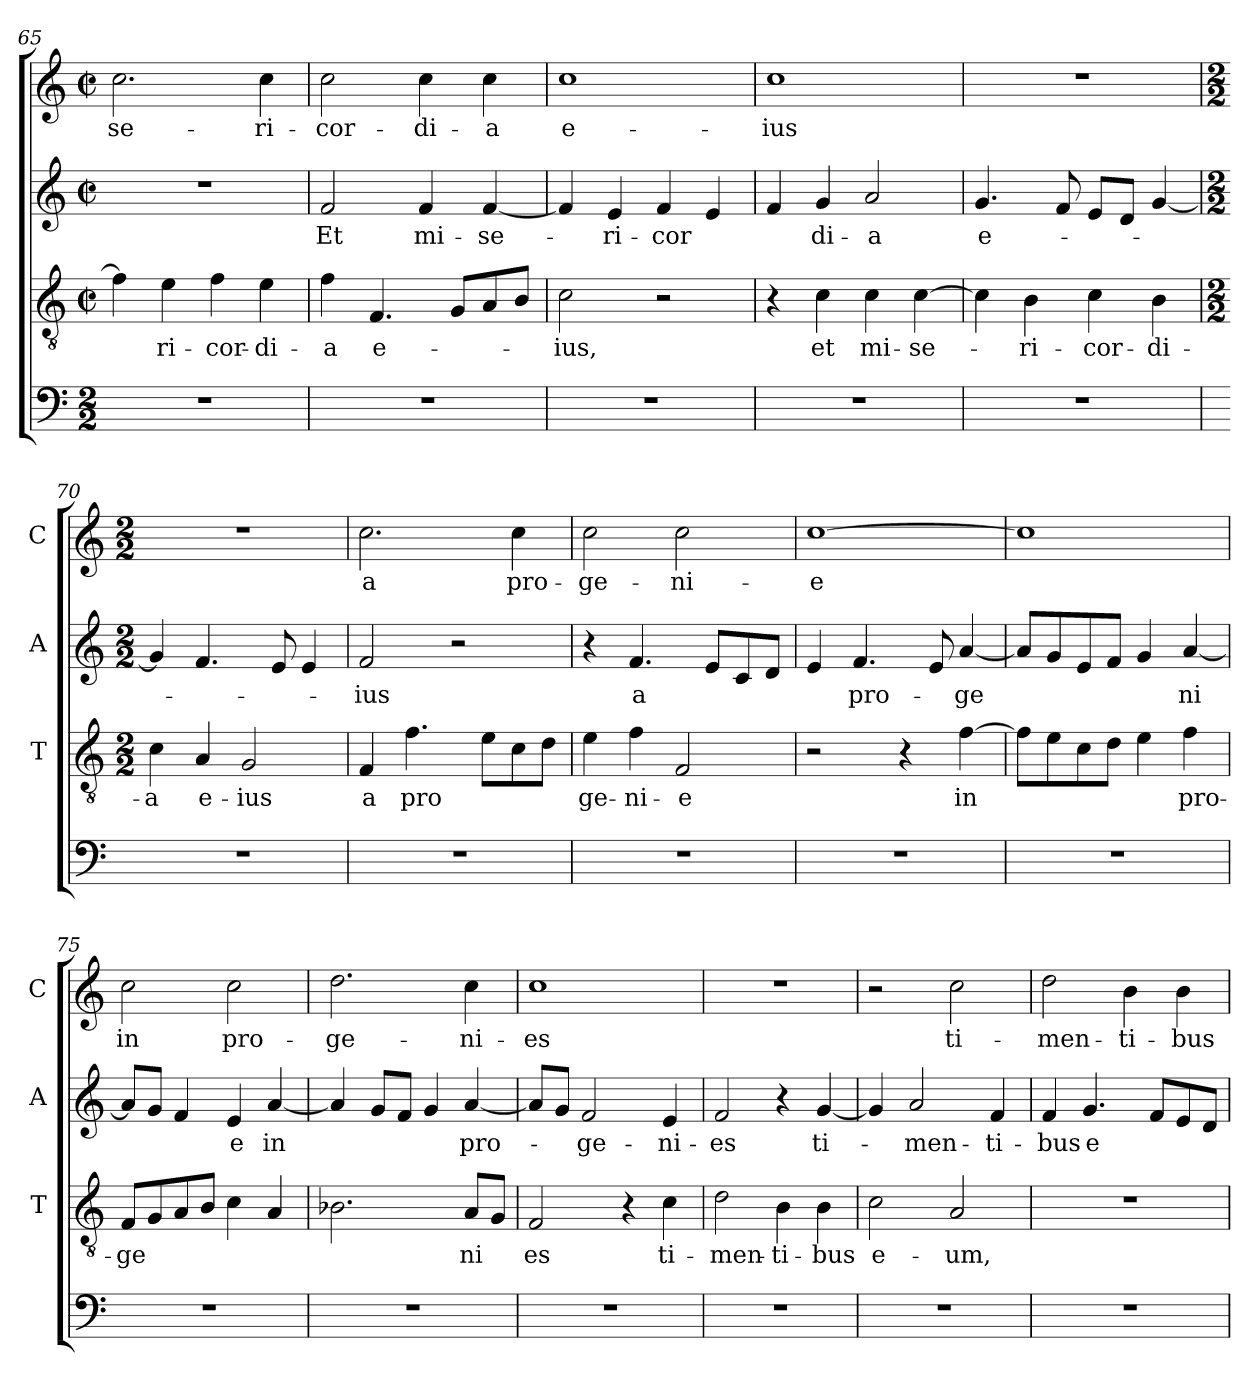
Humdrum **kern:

**kern	**kern	**text	**kern	**text	**kern	**text
*part4	*part3	*part3	*part2	*part2	*part1	*part1
*staff4	*staff3	*staff3	*staff2	*staff2	*staff1	*staff1
*	*I'T	*	*I'A	*	*I'C	*
*clefF4	*clefGv2	*	*clefG2	*	*clefG2	*
*k[]	*k[]	*	*k[]	*	*k[]	*
*C:	*C:	*	*C:	*	*C:	*
*M2/2	*M2/2	*	*M2/2	*	*M2/2	*
*	*met(c|)	*	*met(c|)	*	*met(c|)	*
=65	=65	=65	=65	=65	=65	=65
!	!	!	!	!	!	!LO:LY:b
1r	4f\]	.	1r	.	2.cc\	-se-
!	!	!LO:LY:b	!	!	!	!
.	4e\	-ri-	.	.	.	.
!	!	!LO:LY:b	!	!	!	!
.	4f\	-cor-	.	.	.	.
!	!	!LO:LY:b	!	!	!	!LO:LY:b
.	4e\	-di-	.	.	4cc\	-ri-
=66	=66	=66	=66	=66	=66	=66
!	!	!LO:LY:b	!	!LO:LY:b	!	!LO:LY:b
1r	4f\	-a	2f/	Et	2cc\	-cor-
!	!	!LO:LY:b	!	!	!	!
.	4.F/	e-	.	.	.	.
!	!	!	!	!LO:LY:b	!	!LO:LY:b
.	.	.	4f/	mi-	4cc\	-di-
.	8G/L	.	.	.	.	.
!	!	!	!	!LO:LY:b	!	!LO:LY:b
.	8A/	.	[4f/	-se-	4cc\	-a
.	8B/J	.	.	.	.	.
=67	=67	=67	=67	=67	=67	=67
!	!	!LO:LY:b	!	!	!	!LO:LY:b
1r	2c\	-ius,	4f/]	.	1cc	e-
!	!	!	!	!LO:LY:b	!	!
.	.	.	4e/	-ri-	.	.
!	!	!	!	!LO:LY:b	!	!
.	2r	.	4f/	-cor	.	.
.	.	.	4e/	.	.	.
=68	=68	=68	=68	=68	=68	=68
!	!	!	!	!	!	!LO:LY:b
1r	4r	.	4f/	.	1cc	-ius
!	!	!LO:LY:b	!	!LO:LY:b	!	!
.	4c\	et	4g/	di-	.	.
!	!	!LO:LY:b	!	!LO:LY:b	!	!
.	4c\	mi-	2a/	-a	.	.
!	!	!LO:LY:b	!	!	!	!
.	[4c\	-se-	.	.	.	.
=69	=69	=69	=69	=69	=69	=69
!	!	!	!	!LO:LY:b	!	!
1r	4c\]	.	4.g/	e-	1r	.
!	!	!LO:LY:b	!	!	!	!
.	4B\	-ri-	.	.	.	.
.	.	.	8f/	.	.	.
!	!	!LO:LY:b	!	!	!	!
.	4c\	-cor-	8e/L	.	.	.
.	.	.	8d/J	.	.	.
!	!	!LO:LY:b	!	!	!	!
.	4B\	-di-	[4g/	.	.	.
!!LO:LB:g=z
=70	=70	=70	=70	=70	=70	=70
*	*M2/2	*	*M2/2	*	*M2/2	*
!	!	!LO:LY:b	!	!	!	!
1r	4c\	-­a	4g/]	.	1r	.
!	!	!LO:LY:b	!	!	!	!
.	4A/	e-	4.f/	.	.	.
!	!	!LO:LY:b	!	!	!	!
.	2G/	-ius	.	.	.	.
.	.	.	8e/	.	.	.
.	.	.	4e/	.	.	.
=71	=71	=71	=71	=71	=71	=71
!	!	!LO:LY:b	!	!LO:LY:b	!	!LO:LY:b
1r	4F/	a	2f/	-ius	2.cc\	a
!	!	!LO:LY:b	!	!	!	!
.	4.f\	pro	.	.	.	.
.	.	.	2r	.	.	.
.	8e\L	.	.	.	.	.
!	!	!	!	!	!	!LO:LY:b
.	8c\	.	.	.	4cc\	pro-
.	8d\J	.	.	.	.	.
=72	=72	=72	=72	=72	=72	=72
!	!	!LO:LY:b	!	!	!	!LO:LY:b
1r	4e\	ge-	4r	.	2cc\	-ge-
!	!	!LO:LY:b	!	!LO:LY:b	!	!
.	4f\	-ni-	4.f/	a	.	.
!	!	!LO:LY:b	!	!	!	!LO:LY:b
.	2F/	-e	.	.	2cc\	-ni-
.	.	.	8e/L	.	.	.
.	.	.	8c/	.	.	.
.	.	.	8d/J	.	.	.
=73	=73	=73	=73	=73	=73	=73
!	!	!	!	!	!	!LO:LY:b
1r	2r	.	4e/	.	[1cc	-e
!	!	!	!	!LO:LY:b	!	!
.	.	.	4.f/	pro-	.	.
.	4r	.	.	.	.	.
.	.	.	8e/	.	.	.
!	!	!LO:LY:b	!	!LO:LY:b	!	!
.	[4f\	in	[4a/	-ge	.	.
=74	=74	=74	=74	=74	=74	=74
1r	8f\L]	.	8a/L]	.	1cc]	.
.	8e\	.	8g/	.	.	.
.	8c\	.	8e/	.	.	.
.	8d\J	.	8f/J	.	.	.
.	4e\	.	4g/	.	.	.
!	!	!LO:LY:b	!	!LO:LY:b	!	!
.	4f\	pro-	[4a/	ni	.	.
=75	=75	=75	=75	=75	=75	=75
!	!	!LO:LY:b	!	!	!	!LO:LY:b
1r	8F/L	-ge	8a/L]	.	2cc\	in
.	8G/	.	8g/J	.	.	.
.	8A/	.	4f/	.	.	.
.	8B/J	.	.	.	.	.
!	!	!	!	!LO:LY:b	!	!LO:LY:b
.	4c\	.	4e/	e	2cc\	pro-
!	!	!	!	!LO:LY:b	!	!
.	4A/	.	[4a/	in	.	.
!!LO:LB:g=z
=76	=76	=76	=76	=76	=76	=76
!	!	!	!	!	!	!LO:LY:b
1r	2.B-X\	.	4a/]	.	2.dd\	-ge-
.	.	.	8g/L	.	.	.
.	.	.	8f/J	.	.	.
.	.	.	4g/	.	.	.
!	!	!LO:LY:b	!	!LO:LY:b	!	!LO:LY:b
.	8A/L	ni	[4a/	pro-	4cc\	-ni-
.	8G/J	.	.	.	.	.
=77	=77	=77	=77	=77	=77	=77
!	!	!LO:LY:b	!	!	!	!LO:LY:b
1r	2F/	es	8a/L]	.	1cc	-es
.	.	.	8g/J	.	.	.
!	!	!	!	!LO:LY:b	!	!
.	.	.	2f/	-ge-	.	.
.	4r	.	.	.	.	.
!	!	!LO:LY:b	!	!LO:LY:b	!	!
.	4c\	ti-	4e/	-ni-	.	.
=78	=78	=78	=78	=78	=78	=78
!	!	!LO:LY:b	!	!LO:LY:b	!	!
1r	2d\	-men-	2f/	-es	1r	.
!	!	!LO:LY:b	!	!	!	!
.	4B\	-ti-	4r	.	.	.
!	!	!LO:LY:b	!	!LO:LY:b	!	!
.	4B\	-bus	[4g/	ti-	.	.
=79	=79	=79	=79	=79	=79	=79
!	!	!LO:LY:b	!	!	!	!
1r	2c\	e-	4g/]	.	2r	.
!	!	!	!	!LO:LY:b	!	!
.	.	.	2a/	-men-	.	.
!	!	!LO:LY:b	!	!	!	!LO:LY:b
.	2A/	-um,	.	.	2cc\	ti-
!	!	!	!	!LO:LY:b	!	!
.	.	.	4f/	-ti-	.	.
=80	=80	=80	=80	=80	=80	=80
!	!	!	!	!LO:LY:b	!	!LO:LY:b
1r	1r	.	4f/	-bus	2dd\	-men-
!	!	!	!	!LO:LY:b	!	!
.	.	.	4.g/	e	.	.
!	!	!	!	!	!	!LO:LY:b
.	.	.	.	.	4b\	-ti-
.	.	.	8f/L	.	.	.
!	!	!	!	!	!	!LO:LY:b
.	.	.	8e/	.	4b\	-bus
.	.	.	8d/J	.	.	.
=	=	=	=	=	=	=
*-	*-	*-	*-	*-	*-	*-
